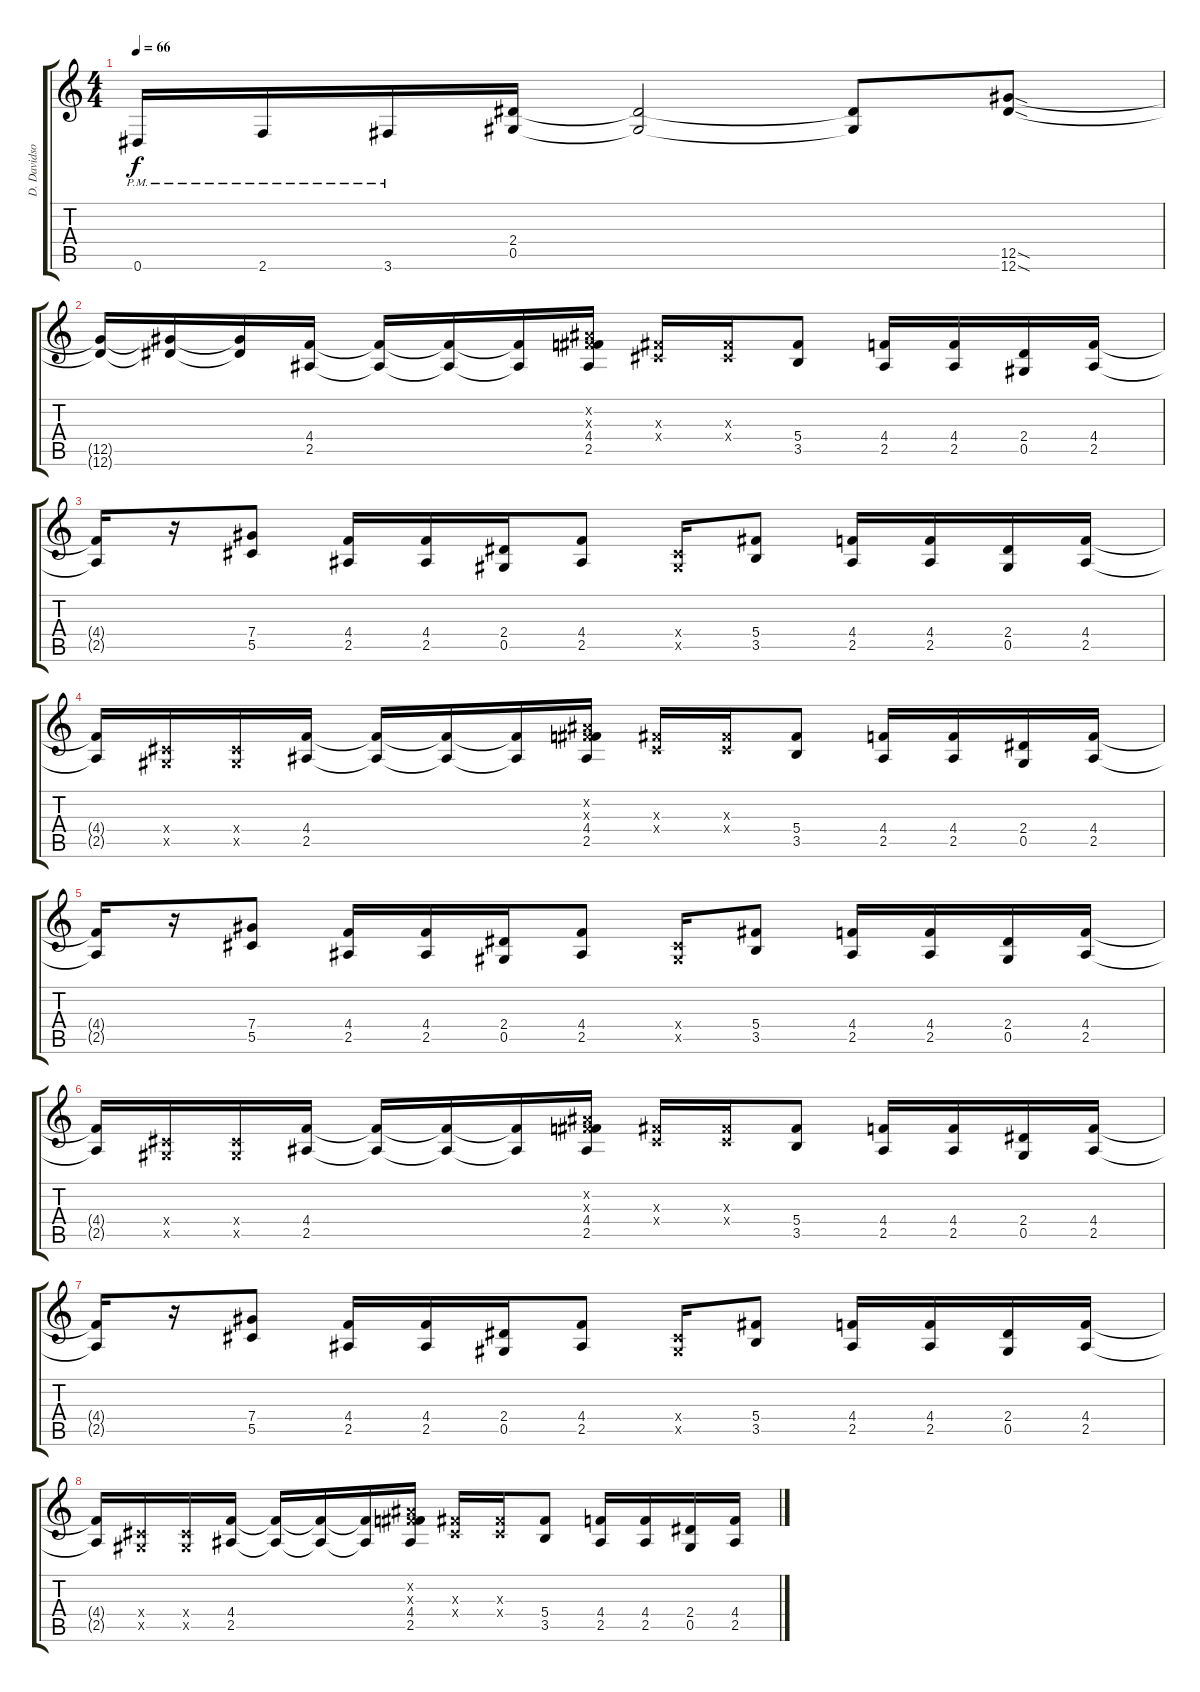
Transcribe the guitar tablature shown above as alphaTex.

\track ("D. Davidson" "D. Davidso") {instrument overdrivenguitar}
\staff {score tabs}
\tuning (Eb4 Bb3 Gb3 Db3 Ab2 Eb2) {hide}
\ts (4 4)
\tempo 66
\clef g2
\ks c
0.6{pm}.16{dy f} 2.6{pm}.16 3.6{pm}.16 (2.4 0.5).16 (2.4{t} 0.5{t}).2 (2.4{t} 0.5{t}).8 (12.5{sod} 12.6{sod}).8 |
(12.5{t} 12.6{t}).16 (12.5{t} 12.6{t}).16 (12.5{t} 12.6{t}).16 (4.4 2.5).16 (4.4{t} 2.5{t}).16 (4.4{t} 2.5{t}).16 (4.4{t} 2.5{t}).16 (0.2{x} 0.3{x} 4.4 2.5).16 (0.3{x} 0.4{x}).16 (0.3{x} 0.4{x}).16 (5.4 3.5).8 (4.4 2.5).16 (4.4 2.5).16 (2.4 0.5).16 (4.4 2.5).16 |
(4.4{t} 2.5{t}).16 r.16 (7.4 5.5).8 (4.4 2.5).16 (4.4 2.5).16 (2.4 0.5).16 (4.4 2.5).8 (0.4{x} 0.5{x}).16 (5.4 3.5).8 (4.4 2.5).16 (4.4 2.5).16 (2.4 0.5).16 (4.4 2.5).16 |
(4.4{t} 2.5{t}).16 (0.4{x} 0.5{x}).16 (0.4{x} 0.5{x}).16 (4.4 2.5).16 (4.4{t} 2.5{t}).16 (4.4{t} 2.5{t}).16 (4.4{t} 2.5{t}).16 (0.2{x} 0.3{x} 4.4 2.5).16 (0.3{x} 0.4{x}).16 (0.3{x} 0.4{x}).16 (5.4 3.5).8 (4.4 2.5).16 (4.4 2.5).16 (2.4 0.5).16 (4.4 2.5).16 |
(4.4{t} 2.5{t}).16 r.16 (7.4 5.5).8 (4.4 2.5).16 (4.4 2.5).16 (2.4 0.5).16 (4.4 2.5).8 (0.4{x} 0.5{x}).16 (5.4 3.5).8 (4.4 2.5).16 (4.4 2.5).16 (2.4 0.5).16 (4.4 2.5).16 |
(4.4{t} 2.5{t}).16 (0.4{x} 0.5{x}).16 (0.4{x} 0.5{x}).16 (4.4 2.5).16 (4.4{t} 2.5{t}).16 (4.4{t} 2.5{t}).16 (4.4{t} 2.5{t}).16 (0.2{x} 0.3{x} 4.4 2.5).16 (0.3{x} 0.4{x}).16 (0.3{x} 0.4{x}).16 (5.4 3.5).8 (4.4 2.5).16 (4.4 2.5).16 (2.4 0.5).16 (4.4 2.5).16 |
(4.4{t} 2.5{t}).16 r.16 (7.4 5.5).8 (4.4 2.5).16 (4.4 2.5).16 (2.4 0.5).16 (4.4 2.5).8 (0.4{x} 0.5{x}).16 (5.4 3.5).8 (4.4 2.5).16 (4.4 2.5).16 (2.4 0.5).16 (4.4 2.5).16 |
(4.4{t} 2.5{t}).16 (0.4{x} 0.5{x}).16 (0.4{x} 0.5{x}).16 (4.4 2.5).16 (4.4{t} 2.5{t}).16 (4.4{t} 2.5{t}).16 (4.4{t} 2.5{t}).16 (0.2{x} 0.3{x} 4.4 2.5).16 (0.3{x} 0.4{x}).16 (0.3{x} 0.4{x}).16 (5.4 3.5).8 (4.4 2.5).16 (4.4 2.5).16 (2.4 0.5).16 (4.4 2.5).16
